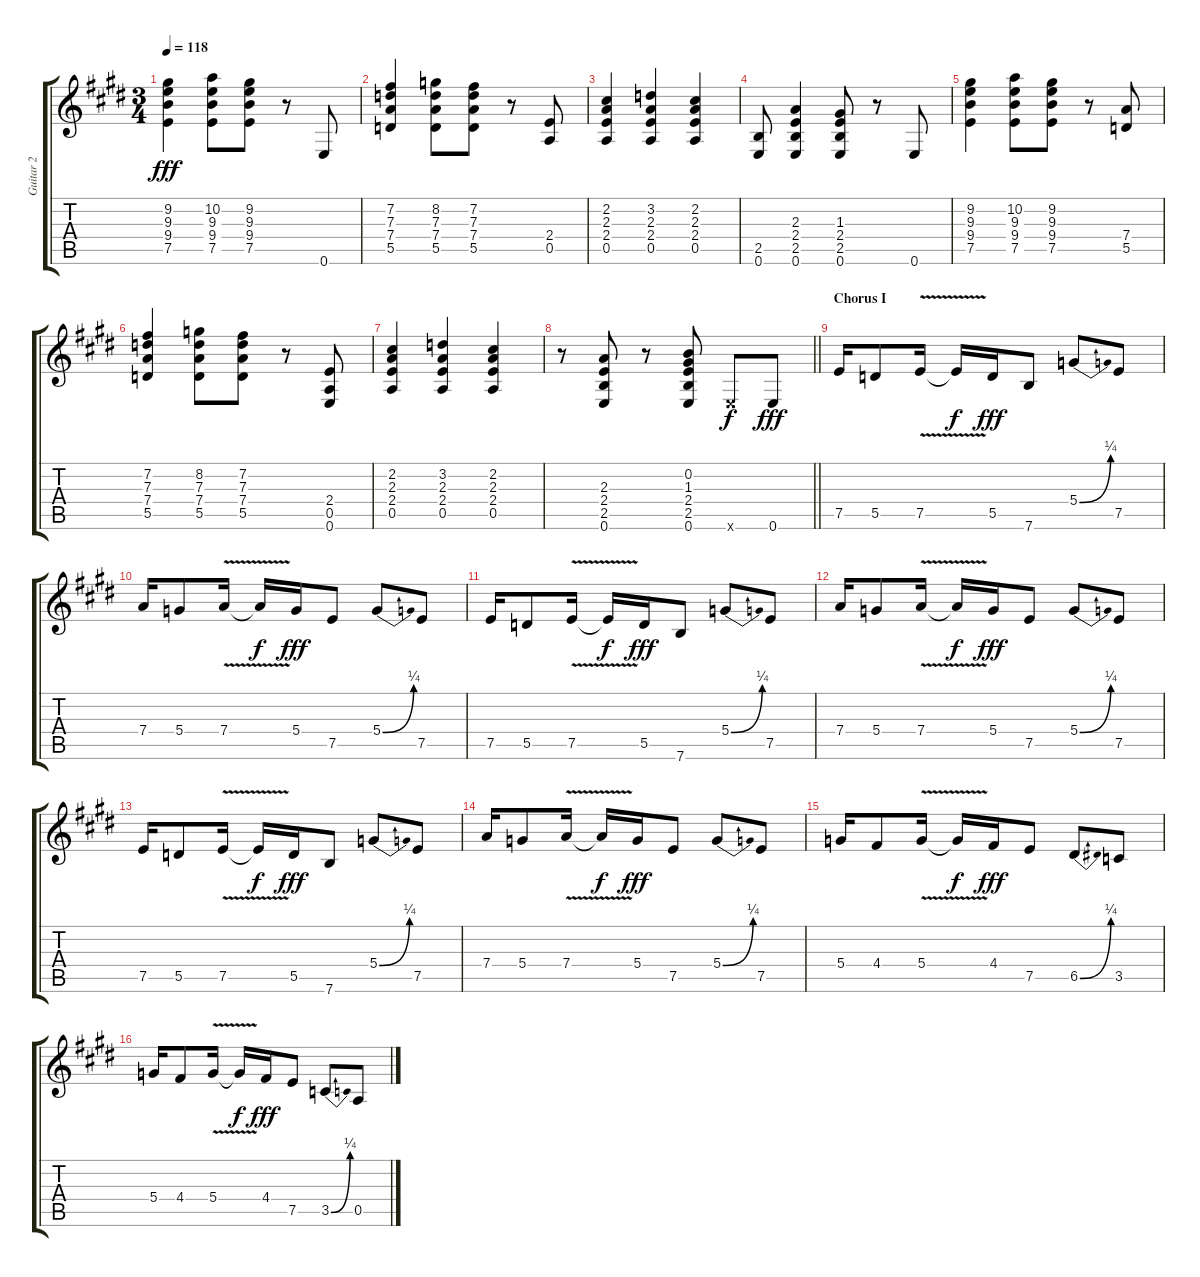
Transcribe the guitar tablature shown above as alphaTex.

\track ("Guitar 2" "Guitar 2") {instrument distortionguitar}
\staff {score tabs}
\tuning (E4 B3 G3 D3 A2 E2) {hide}
\ts (3 4)
\tempo 118
\clef g2
\ks e
(9.2 9.3 9.4 7.5).4{dy fff} (10.2 9.3 9.4 7.5).8 (9.2 9.3 9.4 7.5).8 r.8 0.6.8 |
(7.2 7.3 7.4 5.5).4 (8.2 7.3 7.4 5.5).8 (7.2 7.3 7.4 5.5).8 r.8 (2.4 0.5).8 |
(2.2 2.3 2.4 0.5).4 (3.2 2.3 2.4 0.5).4 (2.2 2.3 2.4 0.5).4 |
(2.5 0.6).8 (2.3 2.4 2.5 0.6).4 (1.3 2.4 2.5 0.6).8 r.8 0.6.8 |
(9.2 9.3 9.4 7.5).4 (10.2 9.3 9.4 7.5).8 (9.2 9.3 9.4 7.5).8 r.8 (7.4 5.5).8 |
(7.2 7.3 7.4 5.5).4 (8.2 7.3 7.4 5.5).8 (7.2 7.3 7.4 5.5).8 r.8 (2.4 0.5 0.6).8 |
(2.2 2.3 2.4 0.5).4 (3.2 2.3 2.4 0.5).4 (2.2 2.3 2.4 0.5).4 |
\barLineRight lightlight
r.8 (2.3 2.4 2.5 0.6).8 r.8 (0.2 1.3 2.4 2.5 0.6).8 0.6{x}.8{dy f} 0.6.8{dy fff} |
\section ("" "Chorus I")
7.5.16 5.5.8 7.5{v}.16 7.5{t}.16{dy f} 5.5.16{dy fff} 7.6.8 5.4{be (bend 0 0 60 1)}.8 7.5.8 |
7.4.16 5.4.8 7.4{v}.16 7.4{t}.16{dy f} 5.4.16{dy fff} 7.5.8 5.4{be (bend 0 0 60 1)}.8 7.5.8 |
7.5.16 5.5.8 7.5{v}.16 7.5{t}.16{dy f} 5.5.16{dy fff} 7.6.8 5.4{be (bend 0 0 60 1)}.8 7.5.8 |
7.4.16 5.4.8 7.4{v}.16 7.4{t}.16{dy f} 5.4.16{dy fff} 7.5.8 5.4{be (bend 0 0 60 1)}.8 7.5.8 |
7.5.16 5.5.8 7.5{v}.16 7.5{t}.16{dy f} 5.5.16{dy fff} 7.6.8 5.4{be (bend 0 0 60 1)}.8 7.5.8 |
7.4.16 5.4.8 7.4{v}.16 7.4{t}.16{dy f} 5.4.16{dy fff} 7.5.8 5.4{be (bend 0 0 60 1)}.8 7.5.8 |
5.4.16 4.4.8 5.4{v}.16 5.4{t}.16{dy f} 4.4.16{dy fff} 7.5.8 6.5{be (bend 0 0 60 1)}.8 3.5.8 |
5.4.16 4.4.8 5.4{v}.16 5.4{t}.16{dy f} 4.4.16{dy fff} 7.5.8 3.5{be (bend 0 0 60 1)}.8 0.5.8
